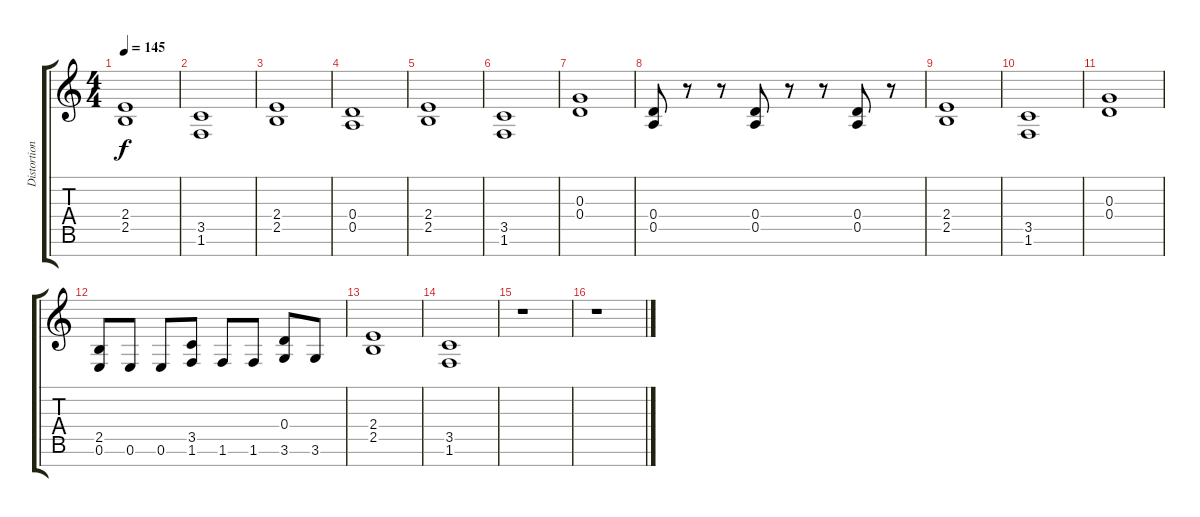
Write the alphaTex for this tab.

\track ("Distortion" "Distortion") {instrument distortionguitar}
\staff {score tabs}
\tuning (E4 B3 G3 D3 A2 E2 B1) {hide}
\ts (4 4)
\tempo 145
\clef g2
\ks c
(2.4 2.5).1{dy f} |
(3.5 1.6).1 |
(2.4 2.5).1 |
(0.4 0.5).1 |
(2.4 2.5).1 |
(3.5 1.6).1 |
(0.3 0.4).1 |
(0.4 0.5).8 r.8 r.8 (0.4 0.5).8 r.8 r.8 (0.4 0.5).8 r.8 |
(2.4 2.5).1 |
(3.5 1.6).1 |
(0.3 0.4).1 |
(2.5 0.6).8 0.6.8 0.6.8 (3.5 1.6).8 1.6.8 1.6.8 (0.4 3.6).8 3.6.8 |
(2.4 2.5).1 |
(3.5 1.6).1 |
r.1 |
r.1
